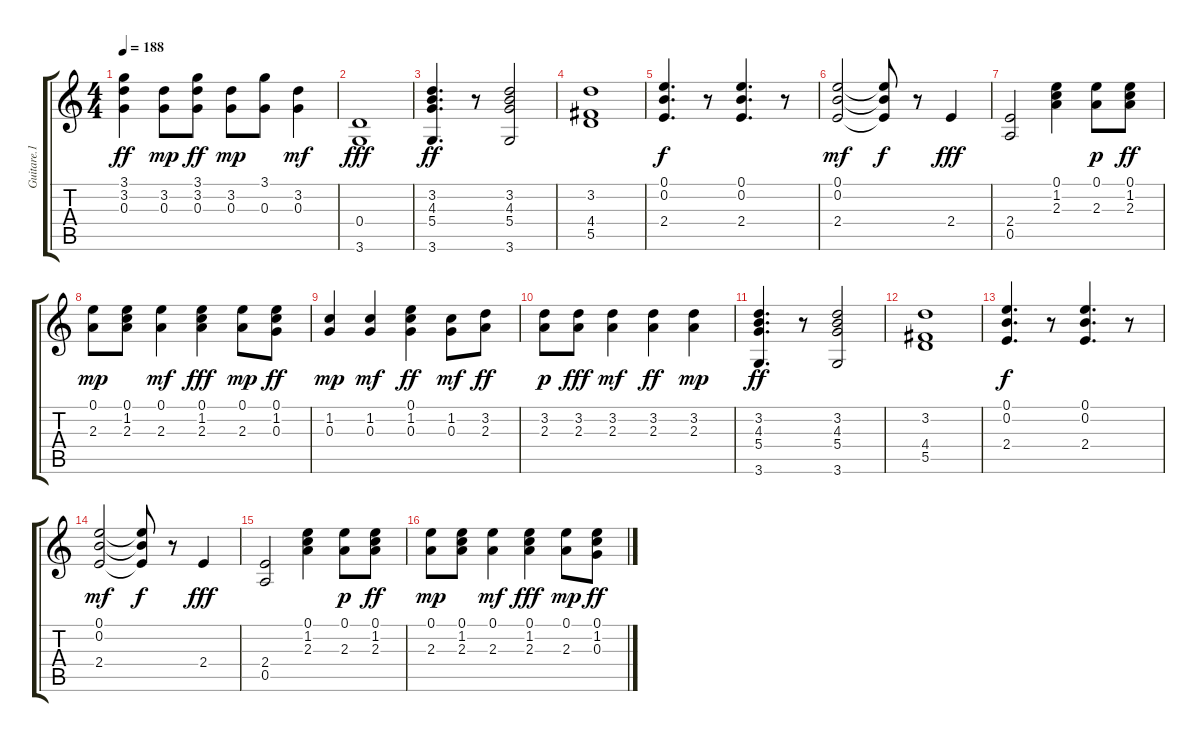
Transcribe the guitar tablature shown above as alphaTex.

\track ("Guitare.1           " "Guitare.1 ") {instrument acousticguitarsteel}
\staff {score tabs}
\tuning (E4 B3 G3 D3 A2 E2) {hide}
\ts (4 4)
\tempo 188
\tempo 189
\tempo 188
\clef g2
\ks c
(3.1 3.2 0.3).4{dy ff instrument acousticguitarsteel} (3.2 0.3).8{dy mp} (3.1 3.2 0.3).8{dy ff} (3.2 0.3).8{dy mp} (3.1 0.3).8 (3.2 0.3).4{dy mf} |
(0.4 3.6).1{dy fff} |
(3.2 4.3 5.4 3.6).4{d dy ff} r.8 (3.2 4.3 5.4 3.6).2 |
(3.2 4.4 5.5).1 |
(0.1 0.2 2.4).4{d dy f} r.8 (0.1 0.2 2.4).4{d} r.8 |
(0.1 0.2 2.4).2{dy mf} (0.1{t} 0.2{t} 2.4{t}).8{dy f} r.8 2.4.4{dy fff} |
(2.4 0.5).2 (0.1 1.2 2.3).4 (0.1 2.3).8{dy p} (0.1 1.2 2.3).8{dy ff} |
(0.1 2.3).8{dy mp} (0.1 1.2 2.3).8 (0.1 2.3).4{dy mf} (0.1 1.2 2.3).4{dy fff} (0.1 2.3).8{dy mp} (0.1 1.2 0.3).8{dy ff} |
(1.2 0.3).4{dy mp} (1.2 0.3).4{dy mf} (0.1 1.2 0.3).4{dy ff} (1.2 0.3).8{dy mf} (3.2 2.3).8{dy ff} |
(3.2 2.3).8{dy p} (3.2 2.3).8{dy fff} (3.2 2.3).4{dy mf} (3.2 2.3).4{dy ff} (3.2 2.3).4{dy mp} |
(3.2 4.3 5.4 3.6).4{d dy ff} r.8 (3.2 4.3 5.4 3.6).2 |
(3.2 4.4 5.5).1 |
(0.1 0.2 2.4).4{d dy f} r.8 (0.1 0.2 2.4).4{d} r.8 |
(0.1 0.2 2.4).2{dy mf} (0.1{t} 0.2{t} 2.4{t}).8{dy f} r.8 2.4.4{dy fff} |
(2.4 0.5).2 (0.1 1.2 2.3).4 (0.1 2.3).8{dy p} (0.1 1.2 2.3).8{dy ff} |
(0.1 2.3).8{dy mp} (0.1 1.2 2.3).8 (0.1 2.3).4{dy mf} (0.1 1.2 2.3).4{dy fff} (0.1 2.3).8{dy mp} (0.1 1.2 0.3).8{dy ff}
